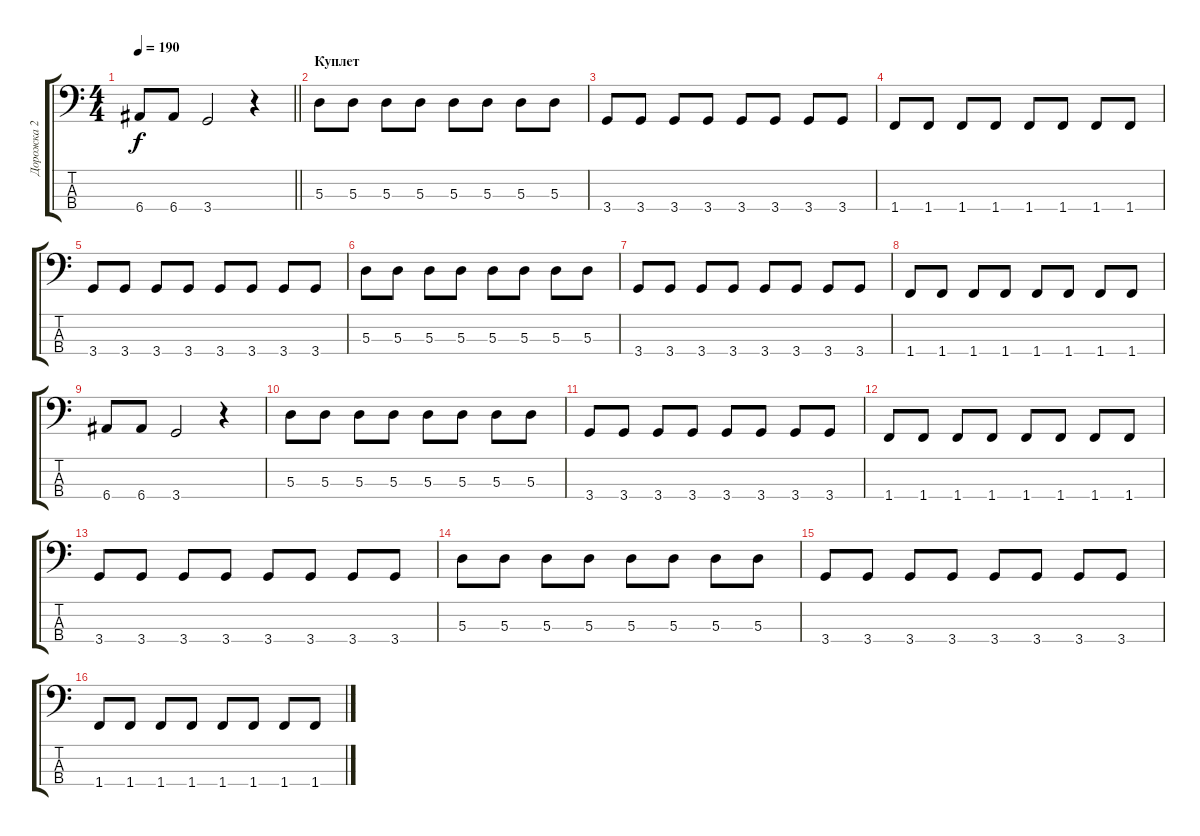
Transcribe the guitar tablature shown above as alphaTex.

\track ("Дорожка 2" "Дорожка 2") {instrument electricbassfinger}
\staff {score tabs}
\tuning (G2 D2 A1 E1) {hide}
\ts (4 4)
\tempo 190
\clef f4
\barLineRight lightlight
\ks c
6.4.8{dy f} 6.4.8 3.4.2 r.4 |
\section ("" "Куплет")
5.3.8 5.3.8 5.3.8 5.3.8 5.3.8 5.3.8 5.3.8 5.3.8 |
3.4.8 3.4.8 3.4.8 3.4.8 3.4.8 3.4.8 3.4.8 3.4.8 |
1.4.8 1.4.8 1.4.8 1.4.8 1.4.8 1.4.8 1.4.8 1.4.8 |
3.4.8 3.4.8 3.4.8 3.4.8 3.4.8 3.4.8 3.4.8 3.4.8 |
5.3.8 5.3.8 5.3.8 5.3.8 5.3.8 5.3.8 5.3.8 5.3.8 |
3.4.8 3.4.8 3.4.8 3.4.8 3.4.8 3.4.8 3.4.8 3.4.8 |
1.4.8 1.4.8 1.4.8 1.4.8 1.4.8 1.4.8 1.4.8 1.4.8 |
6.4.8 6.4.8 3.4.2 r.4 |
5.3.8 5.3.8 5.3.8 5.3.8 5.3.8 5.3.8 5.3.8 5.3.8 |
3.4.8 3.4.8 3.4.8 3.4.8 3.4.8 3.4.8 3.4.8 3.4.8 |
1.4.8 1.4.8 1.4.8 1.4.8 1.4.8 1.4.8 1.4.8 1.4.8 |
3.4.8 3.4.8 3.4.8 3.4.8 3.4.8 3.4.8 3.4.8 3.4.8 |
5.3.8 5.3.8 5.3.8 5.3.8 5.3.8 5.3.8 5.3.8 5.3.8 |
3.4.8 3.4.8 3.4.8 3.4.8 3.4.8 3.4.8 3.4.8 3.4.8 |
1.4.8 1.4.8 1.4.8 1.4.8 1.4.8 1.4.8 1.4.8 1.4.8
